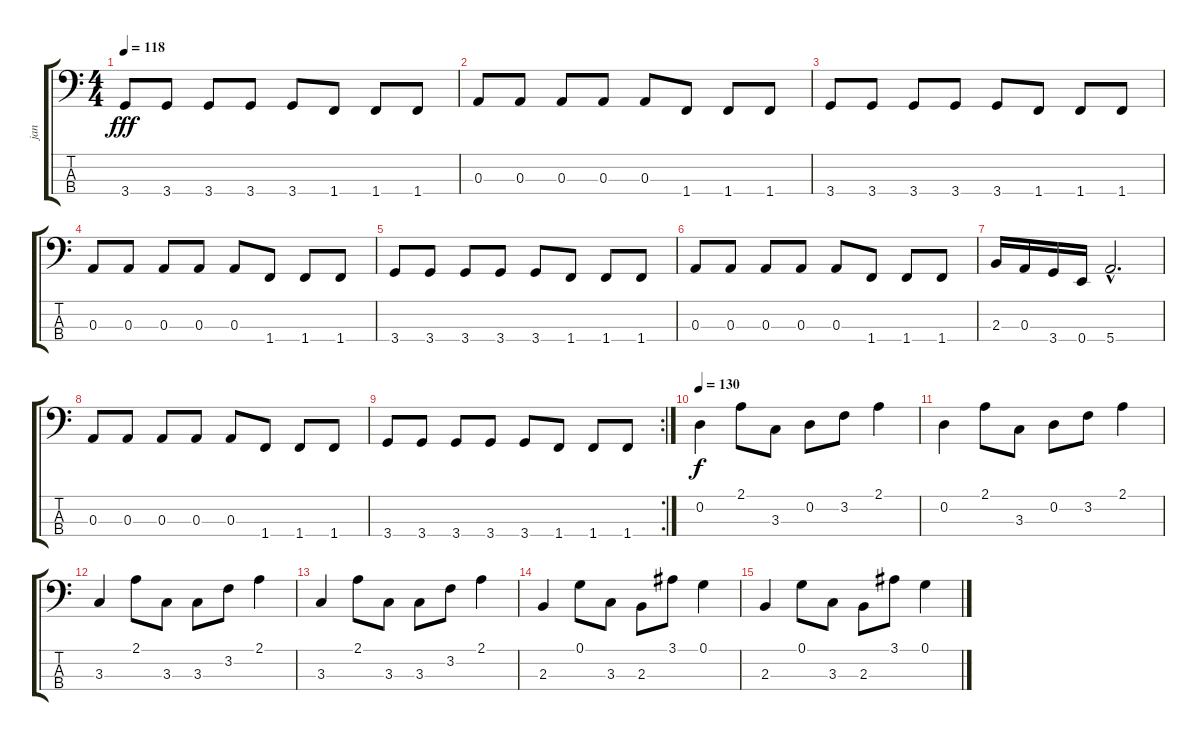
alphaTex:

\track ("jan" "jan") {instrument electricbasspick}
\staff {score tabs}
\tuning (G2 D2 A1 E1) {hide}
\ts (4 4)
\tempo 118
\clef f4
\ks c
3.4.8{dy fff} 3.4.8 3.4.8 3.4.8 3.4.8 1.4.8 1.4.8 1.4.8 |
0.3.8 0.3.8 0.3.8 0.3.8 0.3.8 1.4.8 1.4.8 1.4.8 |
3.4.8 3.4.8 3.4.8 3.4.8 3.4.8 1.4.8 1.4.8 1.4.8 |
0.3.8 0.3.8 0.3.8 0.3.8 0.3.8 1.4.8 1.4.8 1.4.8 |
3.4.8 3.4.8 3.4.8 3.4.8 3.4.8 1.4.8 1.4.8 1.4.8 |
0.3.8 0.3.8 0.3.8 0.3.8 0.3.8 1.4.8 1.4.8 1.4.8 |
2.3.16 0.3.16 3.4.16 0.4.16 5.4{hac}.2{d} |
0.3.8 0.3.8 0.3.8 0.3.8 0.3.8 1.4.8 1.4.8 1.4.8 |
\rc 2
3.4.8 3.4.8 3.4.8 3.4.8 3.4.8 1.4.8 1.4.8 1.4.8 |
\tempo 130
0.2.4{dy f} 2.1.8 3.3.8 0.2.8 3.2.8 2.1.4 |
0.2.4 2.1.8 3.3.8 0.2.8 3.2.8 2.1.4 |
3.3.4 2.1.8 3.3.8 3.3.8 3.2.8 2.1.4 |
3.3.4 2.1.8 3.3.8 3.3.8 3.2.8 2.1.4 |
2.3.4 0.1.8 3.3.8 2.3.8 3.1.8 0.1.4 |
2.3.4 0.1.8 3.3.8 2.3.8 3.1.8 0.1.4
